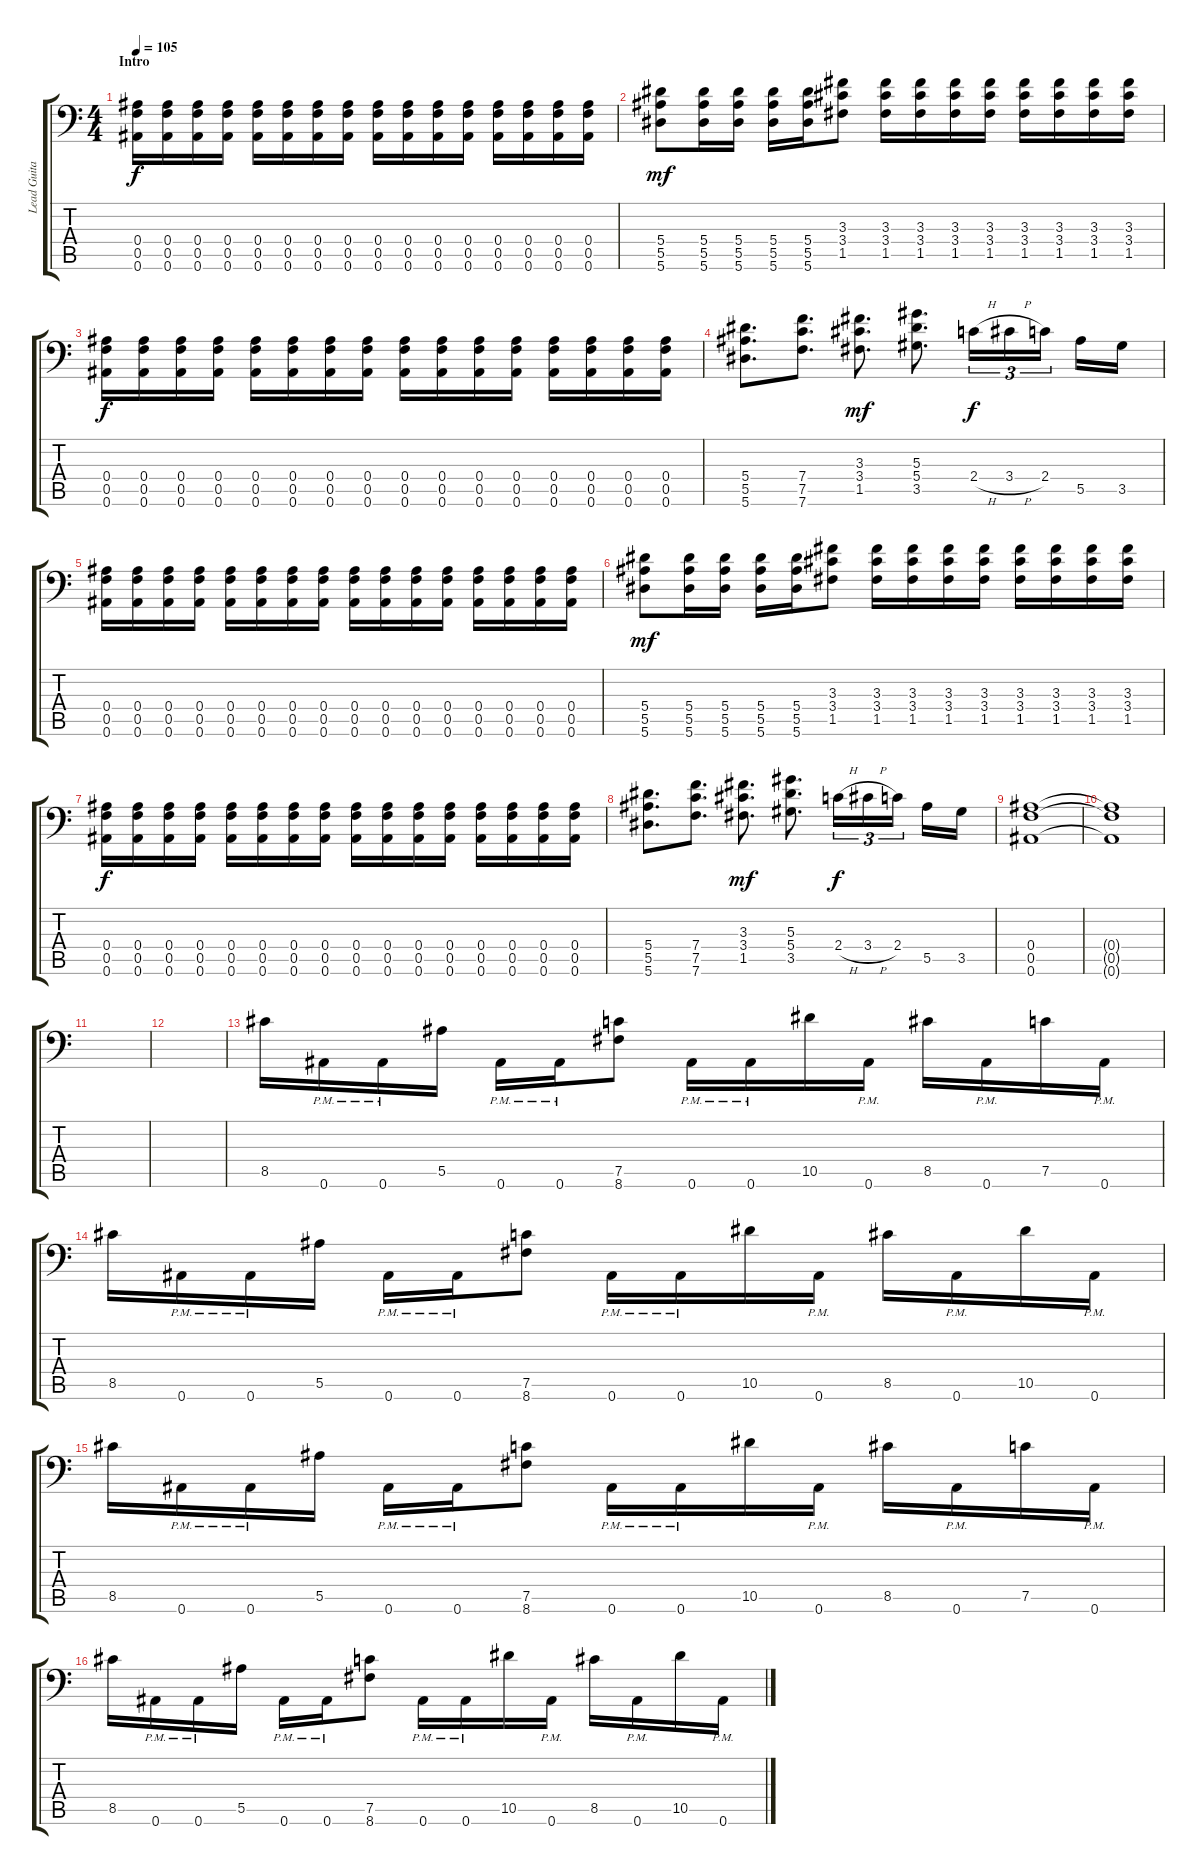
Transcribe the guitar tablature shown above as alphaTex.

\track ("Lead Guitar 2" "Lead Guita") {instrument distortionguitar}
\staff {score tabs}
\tuning (C4 G3 Eb3 Bb2 F2 Bb1) {hide}
\ts (4 4)
\section ("" "Intro")
\tempo 105
\clef f4
\ks c
(0.4 0.5 0.6).16{dy f instrument distortionguitar} (0.4 0.5 0.6).16 (0.4 0.5 0.6).16 (0.4 0.5 0.6).16 (0.4 0.5 0.6).16 (0.4 0.5 0.6).16 (0.4 0.5 0.6).16 (0.4 0.5 0.6).16 (0.4 0.5 0.6).16 (0.4 0.5 0.6).16 (0.4 0.5 0.6).16 (0.4 0.5 0.6).16 (0.4 0.5 0.6).16 (0.4 0.5 0.6).16 (0.4 0.5 0.6).16 (0.4 0.5 0.6).16 |
(5.4 5.5 5.6).8{dy mf} (5.4 5.5 5.6).16 (5.4 5.5 5.6).16 (5.4 5.5 5.6).16 (5.4 5.5 5.6).16 (3.3 3.4 1.5).8 (3.3 3.4 1.5).16 (3.3 3.4 1.5).16 (3.3 3.4 1.5).16 (3.3 3.4 1.5).16 (3.3 3.4 1.5).16 (3.3 3.4 1.5).16 (3.3 3.4 1.5).16 (3.3 3.4 1.5).16 |
(0.4 0.5 0.6).16{dy f} (0.4 0.5 0.6).16 (0.4 0.5 0.6).16 (0.4 0.5 0.6).16 (0.4 0.5 0.6).16 (0.4 0.5 0.6).16 (0.4 0.5 0.6).16 (0.4 0.5 0.6).16 (0.4 0.5 0.6).16 (0.4 0.5 0.6).16 (0.4 0.5 0.6).16 (0.4 0.5 0.6).16 (0.4 0.5 0.6).16 (0.4 0.5 0.6).16 (0.4 0.5 0.6).16 (0.4 0.5 0.6).16 |
(5.4 5.5 5.6).8{d} (7.4 7.5 7.6).8{d} (3.3 3.4 1.5).8{d dy mf} (5.3 5.4 3.5).8{d} 2.4{h}.16{tu (3 2) dy f} 3.4{h}.16{tu (3 2)} 2.4.16{tu (3 2) beam splitsecondary} 5.5.16 3.5.16 |
(0.4 0.5 0.6).16 (0.4 0.5 0.6).16 (0.4 0.5 0.6).16 (0.4 0.5 0.6).16 (0.4 0.5 0.6).16 (0.4 0.5 0.6).16 (0.4 0.5 0.6).16 (0.4 0.5 0.6).16 (0.4 0.5 0.6).16 (0.4 0.5 0.6).16 (0.4 0.5 0.6).16 (0.4 0.5 0.6).16 (0.4 0.5 0.6).16 (0.4 0.5 0.6).16 (0.4 0.5 0.6).16 (0.4 0.5 0.6).16 |
(5.4 5.5 5.6).8{dy mf} (5.4 5.5 5.6).16 (5.4 5.5 5.6).16 (5.4 5.5 5.6).16 (5.4 5.5 5.6).16 (3.3 3.4 1.5).8 (3.3 3.4 1.5).16 (3.3 3.4 1.5).16 (3.3 3.4 1.5).16 (3.3 3.4 1.5).16 (3.3 3.4 1.5).16 (3.3 3.4 1.5).16 (3.3 3.4 1.5).16 (3.3 3.4 1.5).16 |
(0.4 0.5 0.6).16{dy f} (0.4 0.5 0.6).16 (0.4 0.5 0.6).16 (0.4 0.5 0.6).16 (0.4 0.5 0.6).16 (0.4 0.5 0.6).16 (0.4 0.5 0.6).16 (0.4 0.5 0.6).16 (0.4 0.5 0.6).16 (0.4 0.5 0.6).16 (0.4 0.5 0.6).16 (0.4 0.5 0.6).16 (0.4 0.5 0.6).16 (0.4 0.5 0.6).16 (0.4 0.5 0.6).16 (0.4 0.5 0.6).16 |
(5.4 5.5 5.6).8{d} (7.4 7.5 7.6).8{d} (3.3 3.4 1.5).8{d dy mf} (5.3 5.4 3.5).8{d} 2.4{h}.16{tu (3 2) dy f} 3.4{h}.16{tu (3 2)} 2.4.16{tu (3 2) beam splitsecondary} 5.5.16 3.5.16 |
(0.4 0.5 0.6).1 |
(0.4{t} 0.5{t} 0.6{t}).1 |
|
|
8.5.16 0.6{pm}.16 0.6{pm}.16 5.5.16 0.6{pm}.16 0.6{pm}.16 (7.5 8.6).8 0.6{pm}.16 0.6{pm}.16 10.5.16 0.6{pm}.16 8.5.16 0.6{pm}.16 7.5.16 0.6{pm}.16 |
8.5.16 0.6{pm}.16 0.6{pm}.16 5.5.16 0.6{pm}.16 0.6{pm}.16 (7.5 8.6).8 0.6{pm}.16 0.6{pm}.16 10.5.16 0.6{pm}.16 8.5.16 0.6{pm}.16 10.5.16 0.6{pm}.16 |
8.5.16 0.6{pm}.16 0.6{pm}.16 5.5.16 0.6{pm}.16 0.6{pm}.16 (7.5 8.6).8 0.6{pm}.16 0.6{pm}.16 10.5.16 0.6{pm}.16 8.5.16 0.6{pm}.16 7.5.16 0.6{pm}.16 |
8.5.16 0.6{pm}.16 0.6{pm}.16 5.5.16 0.6{pm}.16 0.6{pm}.16 (7.5 8.6).8 0.6{pm}.16 0.6{pm}.16 10.5.16 0.6{pm}.16 8.5.16 0.6{pm}.16 10.5.16 0.6{pm}.16
